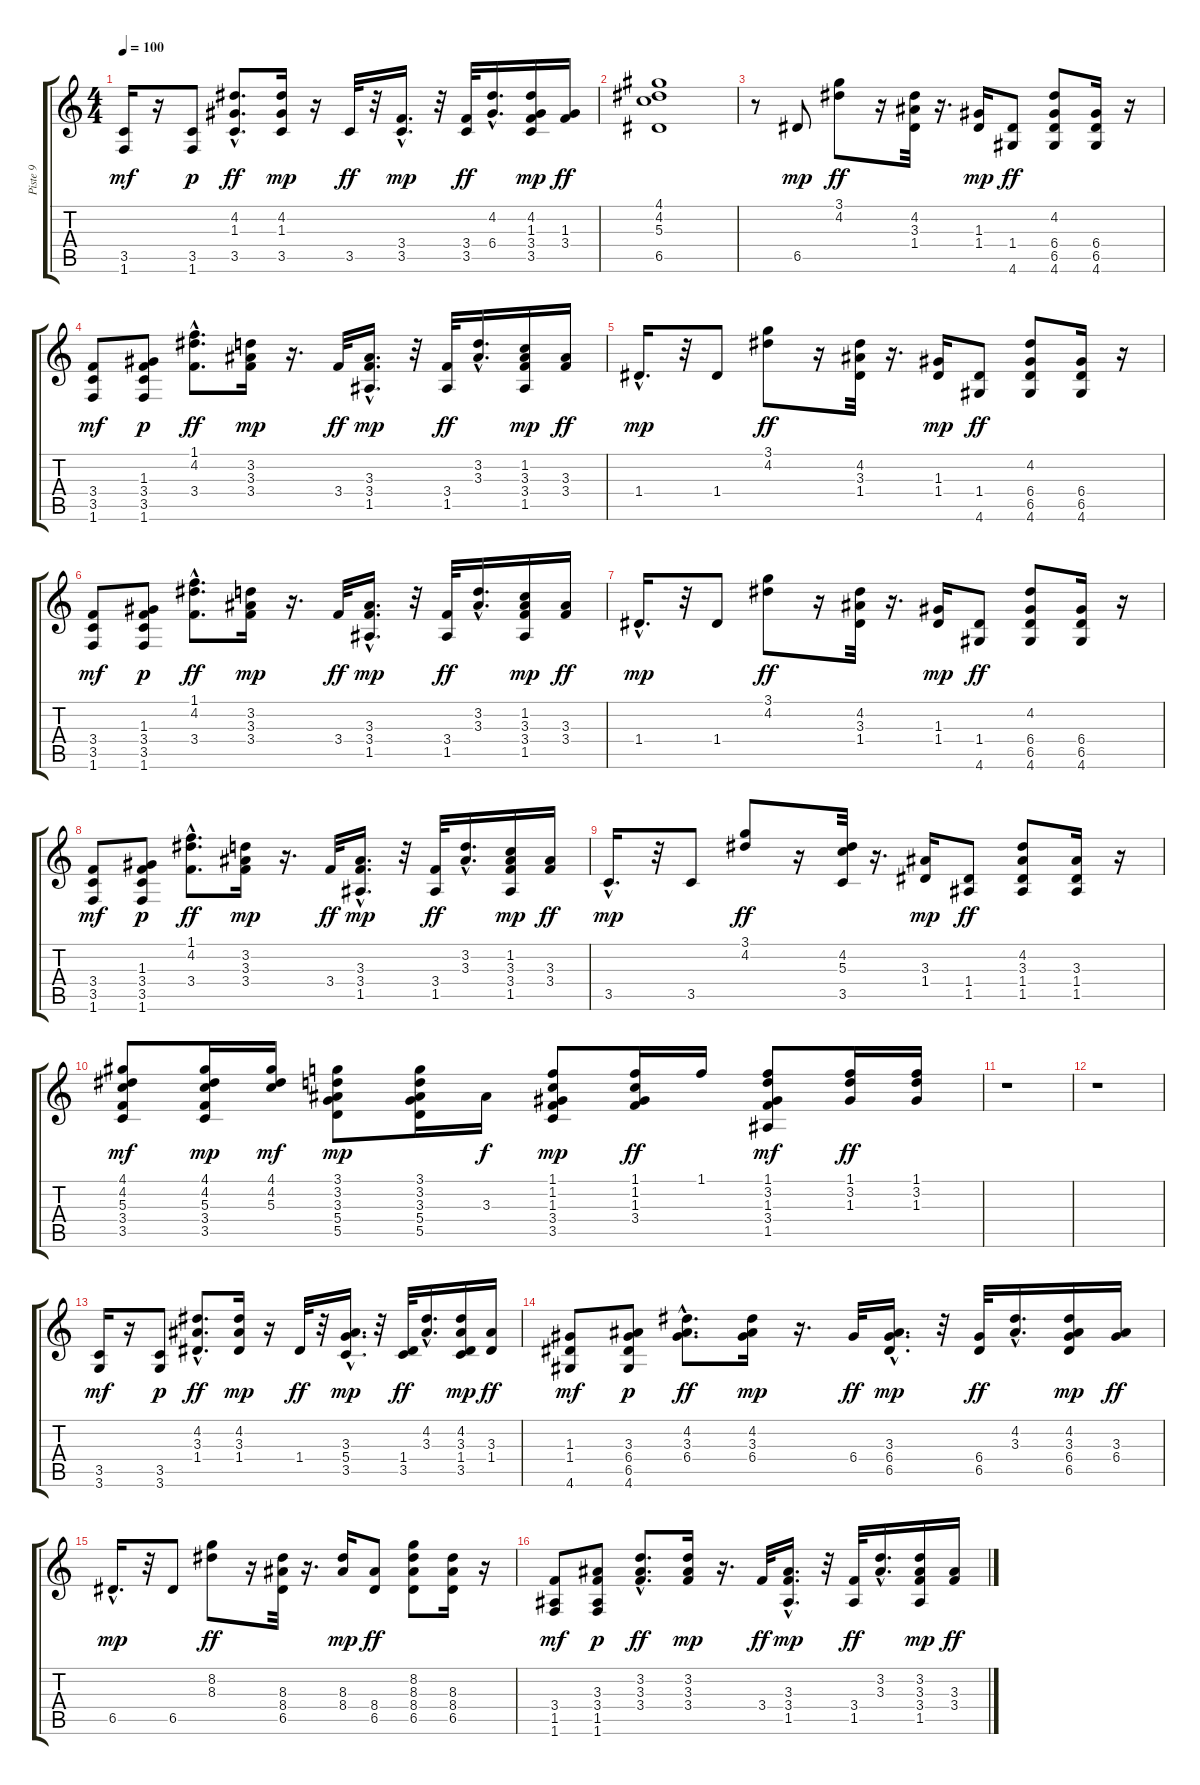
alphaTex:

\track ("Piste 9" "Piste 9") {instrument acousticguitarnylon}
\staff {score tabs}
\tuning (E4 B3 G3 D3 A2 E2) {hide}
\ts (4 4)
\tempo 100
\clef g2
\ks c
(3.5 1.6).16{dy mf} r.16 (3.5 1.6).8{dy p} (4.2{hac} 1.3{hac} 3.5{hac}).8{d dy ff} (4.2 1.3 3.5).16{dy mp} r.16 3.5.32{dy ff} r.32 (3.4{hac} 3.5{hac}).16{d dy mp} r.32 (3.4 3.5).32{dy ff} (4.2{hac} 6.4{hac}).16{d} (4.2 1.3 3.4 3.5).16{dy mp} (1.3 3.4).16{dy ff} |
(4.1 4.2 5.3 6.5).1 |
r.8 6.5.8{dy mp} (3.1 4.2).8{dy ff} r.16 (4.2 3.3 1.4).32 r.16{d} (1.3 1.4).16{dy mp} (1.4 4.6).8{dy ff} (4.2 6.4 6.5 4.6).8 (6.4 6.5 4.6).16 r.16 |
(3.4 3.5 1.6).8{dy mf} (1.3 3.4 3.5 1.6).8{dy p} (1.1{hac} 4.2{hac} 3.4{hac}).8{d dy ff} (3.2 3.3 3.4).16{dy mp} r.16{d} 3.4.32{dy ff} (3.3{hac} 3.4{hac} 1.5{hac}).16{d dy mp} r.32 (3.4 1.5).32{dy ff} (3.2{hac} 3.3{hac}).16{d} (1.2 3.3 3.4 1.5).16{dy mp} (3.3 3.4).16{dy ff} |
1.4{hac}.16{d dy mp} r.32 1.4.8 (3.1 4.2).8{dy ff} r.16 (4.2 3.3 1.4).32 r.16{d} (1.3 1.4).16{dy mp} (1.4 4.6).8{dy ff} (4.2 6.4 6.5 4.6).8 (6.4 6.5 4.6).16 r.16 |
(3.4 3.5 1.6).8{dy mf} (1.3 3.4 3.5 1.6).8{dy p} (1.1{hac} 4.2{hac} 3.4{hac}).8{d dy ff} (3.2 3.3 3.4).16{dy mp} r.16{d} 3.4.32{dy ff} (3.3{hac} 3.4{hac} 1.5{hac}).16{d dy mp} r.32 (3.4 1.5).32{dy ff} (3.2{hac} 3.3{hac}).16{d} (1.2 3.3 3.4 1.5).16{dy mp} (3.3 3.4).16{dy ff} |
1.4{hac}.16{d dy mp} r.32 1.4.8 (3.1 4.2).8{dy ff} r.16 (4.2 3.3 1.4).32 r.16{d} (1.3 1.4).16{dy mp} (1.4 4.6).8{dy ff} (4.2 6.4 6.5 4.6).8 (6.4 6.5 4.6).16 r.16 |
(3.4 3.5 1.6).8{dy mf} (1.3 3.4 3.5 1.6).8{dy p} (1.1{hac} 4.2{hac} 3.4{hac}).8{d dy ff} (3.2 3.3 3.4).16{dy mp} r.16{d} 3.4.32{dy ff} (3.3{hac} 3.4{hac} 1.5{hac}).16{d dy mp} r.32 (3.4 1.5).32{dy ff} (3.2{hac} 3.3{hac}).16{d} (1.2 3.3 3.4 1.5).16{dy mp} (3.3 3.4).16{dy ff} |
3.5{hac}.16{d dy mp} r.32 3.5.8 (3.1 4.2).8{dy ff} r.16 (4.2 5.3 3.5).32 r.16{d} (3.3 1.4).16{dy mp} (1.4 1.5).8{dy ff} (4.2 3.3 1.4 1.5).8 (3.3 1.4 1.5).16 r.16 |
(4.1 4.2 5.3 3.4 3.5).8{dy mf} (4.1 4.2 5.3 3.4 3.5).16{dy mp} (4.1 4.2 5.3).16{dy mf} (3.1 3.2 3.3 5.4 5.5).8{dy mp} (3.1 3.2 3.3 5.4 5.5).16 3.3.16{dy f} (1.1 1.2 1.3 3.4 3.5).8{dy mp} (1.1 1.2 1.3 3.4).16{dy ff} 1.1.16 (1.1 3.2 1.3 3.4 1.5).8{dy mf} (1.1 3.2 1.3).16{dy ff} (1.1 3.2 1.3).16 |
r.1 |
r.1 |
(3.5 3.6).16{dy mf} r.16 (3.5 3.6).8{dy p} (4.2{hac} 3.3{hac} 1.4{hac}).8{d dy ff} (4.2 3.3 1.4).16{dy mp} r.16 1.4.32{dy ff} r.32 (3.3{hac} 5.4{hac} 3.5{hac}).16{d dy mp} r.32 (1.4 3.5).32{dy ff} (4.2{hac} 3.3{hac}).16{d} (4.2 3.3 1.4 3.5).16{dy mp} (3.3 1.4).16{dy ff} |
(1.3 1.4 4.6).8{dy mf} (3.3 6.4 6.5 4.6).8{dy p} (4.2{hac} 3.3{hac} 6.4{hac}).8{d dy ff} (4.2 3.3 6.4).16{dy mp} r.16{d} 6.4.32{dy ff} (3.3{hac} 6.4{hac} 6.5{hac}).16{d dy mp} r.32 (6.4 6.5).32{dy ff} (4.2{hac} 3.3{hac}).16{d} (4.2 3.3 6.4 6.5).16{dy mp} (3.3 6.4).16{dy ff} |
6.5{hac}.16{d dy mp} r.32 6.5.8 (8.2 8.3).8{dy ff} r.16 (8.3 8.4 6.5).32 r.16{d} (8.3 8.4).16{dy mp} (8.4 6.5).8{dy ff} (8.2 8.3 8.4 6.5).8 (8.3 8.4 6.5).16 r.16 |
(3.4 1.5 1.6).8{dy mf} (3.3 3.4 1.5 1.6).8{dy p} (3.2{hac} 3.3{hac} 3.4{hac}).8{d dy ff} (3.2 3.3 3.4).16{dy mp} r.16{d} 3.4.32{dy ff} (3.3{hac} 3.4{hac} 1.5{hac}).16{d dy mp} r.32 (3.4 1.5).32{dy ff} (3.2{hac} 3.3{hac}).16{d} (3.2 3.3 3.4 1.5).16{dy mp} (3.3 3.4).16{dy ff}
